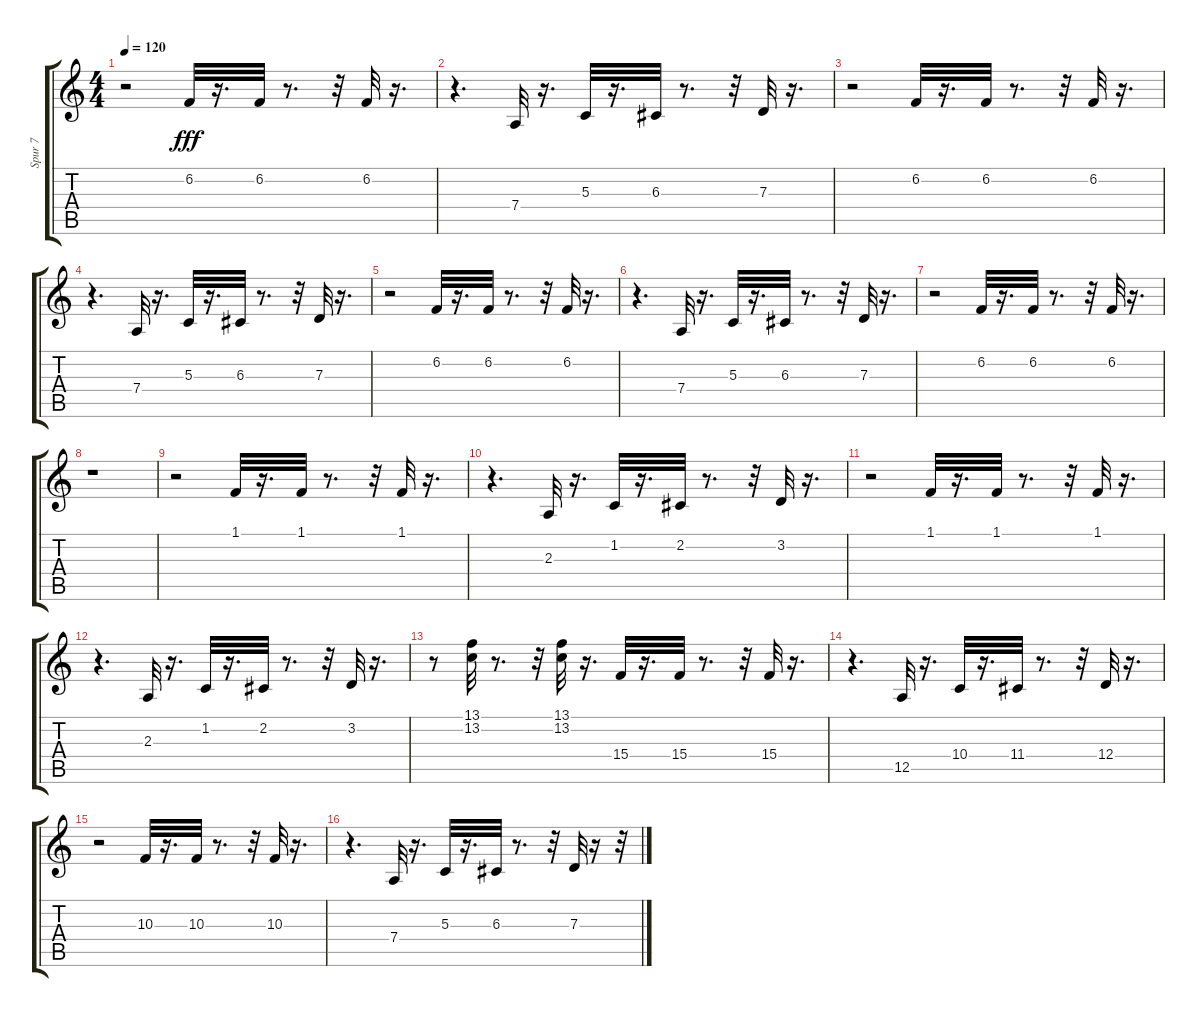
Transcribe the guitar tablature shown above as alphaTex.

\track ("Spur 7" "Spur 7") {instrument tenorsax}
\staff {score tabs}
\tuning (E4 B3 G3 D3 A2 E2) {hide}
\ts (4 4)
\tempo 120
\clef g2
\ks c
r.2{dy fff} 6.2.32 r.16{d} 6.2.32 r.8{d} r.32 6.2.32 r.16{d} |
r.4{d} 7.4.32 r.16{d} 5.3.32 r.16{d} 6.3.32 r.8{d} r.32 7.3.32 r.16{d} |
r.2 6.2.32 r.16{d} 6.2.32 r.8{d} r.32 6.2.32 r.16{d} |
r.4{d} 7.4.32 r.16{d} 5.3.32 r.16{d} 6.3.32 r.8{d} r.32 7.3.32 r.16{d} |
r.2 6.2.32 r.16{d} 6.2.32 r.8{d} r.32 6.2.32 r.16{d} |
r.4{d} 7.4.32 r.16{d} 5.3.32 r.16{d} 6.3.32 r.8{d} r.32 7.3.32 r.16{d} |
r.2 6.2.32 r.16{d} 6.2.32 r.8{d} r.32 6.2.32 r.16{d} |
r.1 |
r.2 1.1.32 r.16{d} 1.1.32 r.8{d} r.32 1.1.32 r.16{d} |
r.4{d} 2.3.32 r.16{d} 1.2.32 r.16{d} 2.2.32 r.8{d} r.32 3.2.32 r.16{d} |
r.2 1.1.32 r.16{d} 1.1.32 r.8{d} r.32 1.1.32 r.16{d} |
r.4{d} 2.3.32 r.16{d} 1.2.32 r.16{d} 2.2.32 r.8{d} r.32 3.2.32 r.16{d} |
r.8 (13.1 13.2).32 r.8{d} r.32 (13.1 13.2).32 r.16{d} 15.4.32 r.16{d} 15.4.32 r.8{d} r.32 15.4.32 r.16{d} |
r.4{d} 12.5.32 r.16{d} 10.4.32 r.16{d} 11.4.32 r.8{d} r.32 12.4.32 r.16{d} |
r.2 10.3.32 r.16{d} 10.3.32 r.8{d} r.32 10.3.32 r.16{d} |
r.4{d} 7.4.32 r.16{d} 5.3.32 r.16{d} 6.3.32 r.8{d} r.32 7.3.32 r.16 r.32
